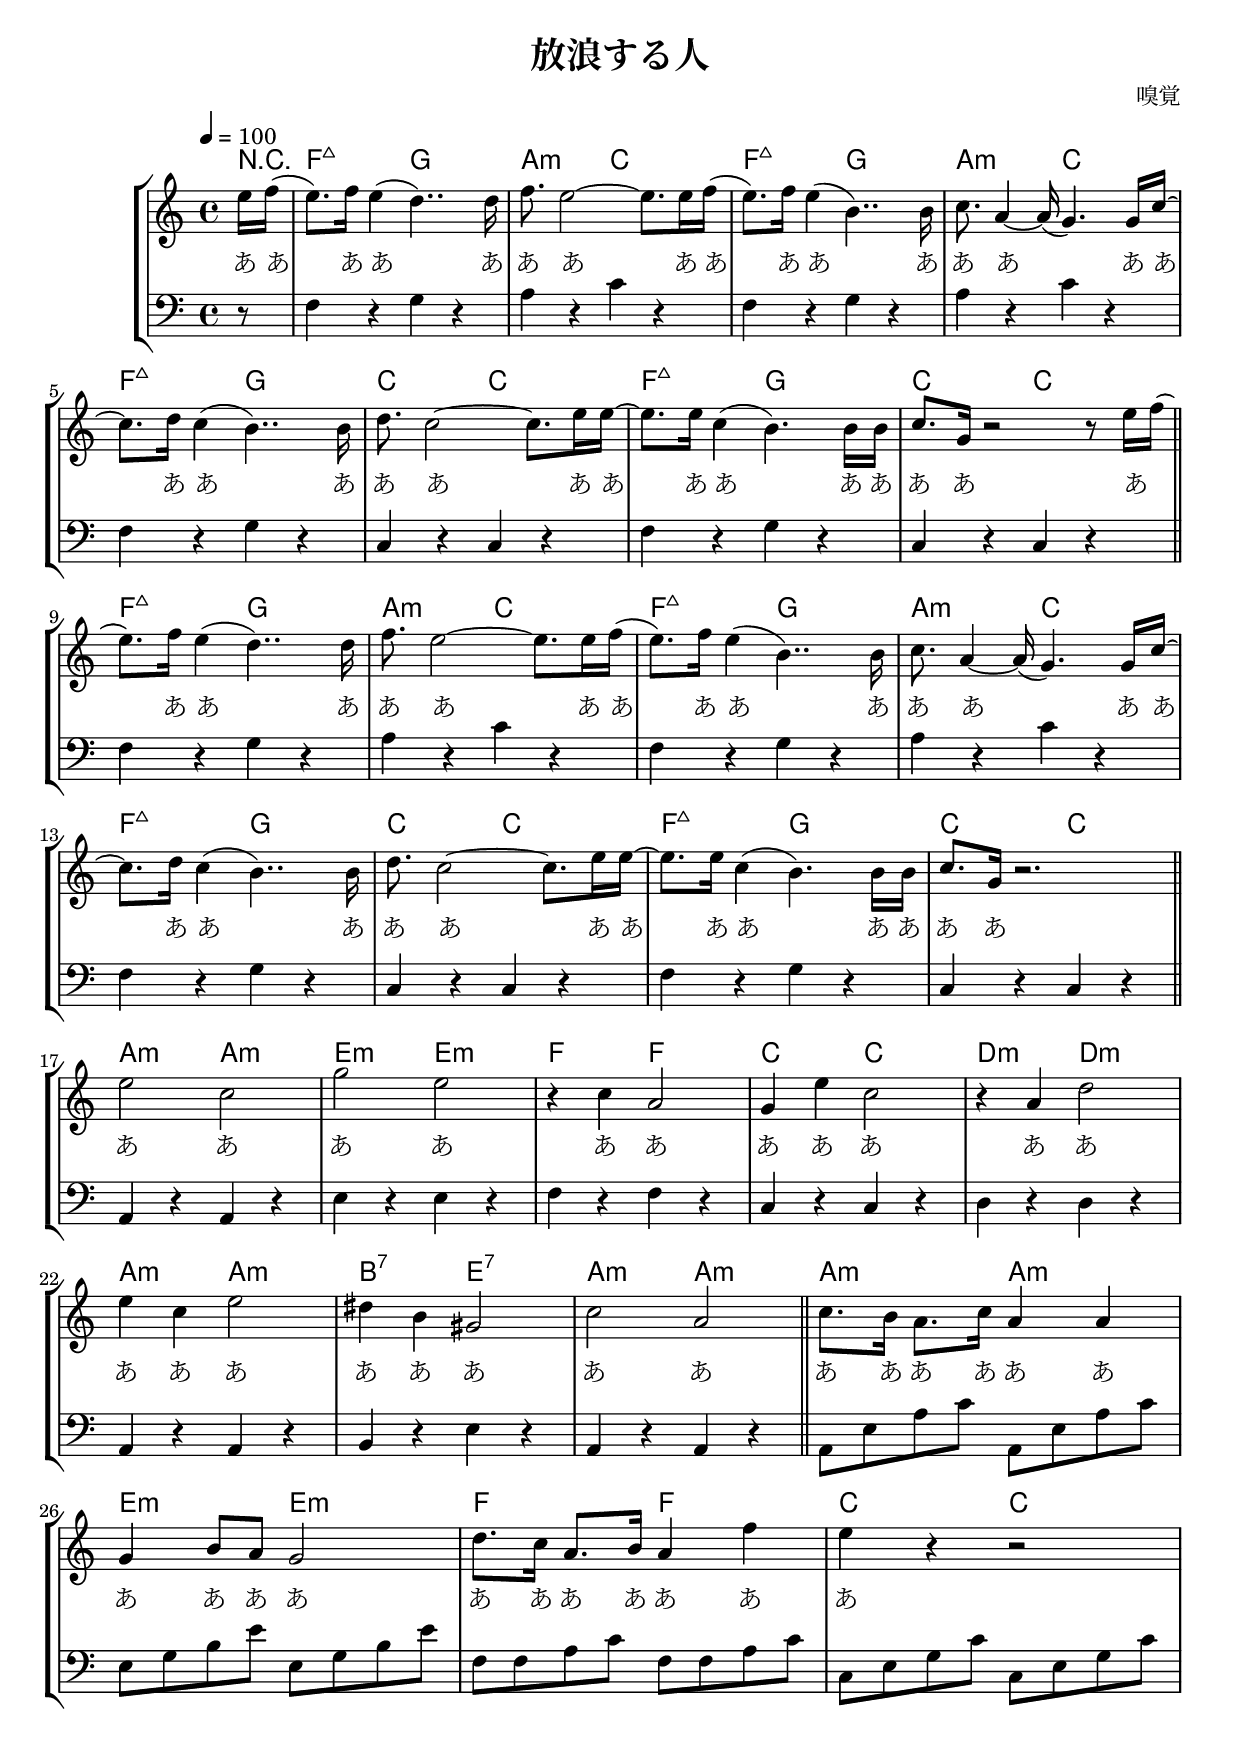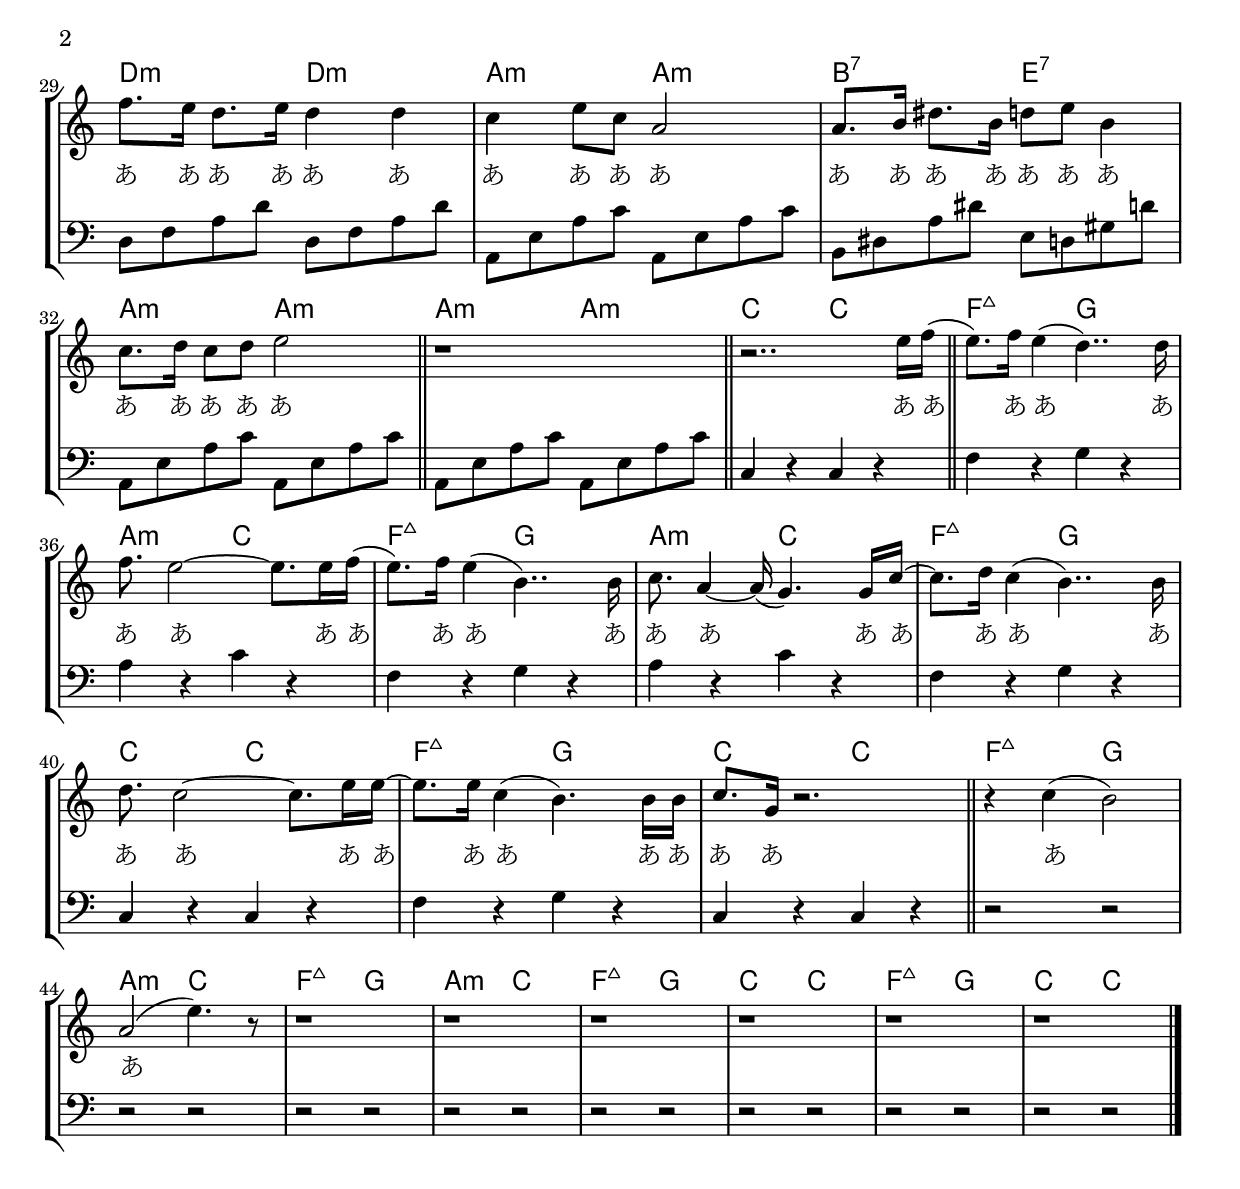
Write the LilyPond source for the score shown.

\version "2.12.1"

\header {
	title = \markup {放浪する人}
	composer = \markup \center-column {嗅覚}
}

harmony = \chordmode {
		r8f2:maj7 g a:m c f:maj7 g a:m c f:maj7 g c c f:maj7 g c c 

	f:maj7 g a:m c f:maj7 g a:m c f:maj7 g c c f:maj7 g c c 

	a:m a:m e:m e:m f f c c d:m d:m a:m a:m b:7 e:7 a:m a:m 

	a:m a:m e:m e:m f f c c d:m d:m a:m a:m b:7 e:7 a:m a:m 

	a:m a:m 

	c c 

	f:maj7 g a:m c f:maj7 g a:m c f:maj7 g c c f:maj7 g c c 

	f:maj7 g a:m c f:maj7 g a:m c f:maj7 g c c f:maj7 g c c 
}

melody = {
	\set Staff.midiInstrument = #"Whistle"
	\partial 8*1
		\key c \major
	\tempo 4 = 100
e''16  f''16 
	(e''8.)  f''16  e''4  (d''4..)  d''16 
	f''8.  e''2~e''8.  e''16  f''16 
	(e''8.)  f''16  e''4  (b'4..)  b'16 
	c''8.  a'4~a'16  (g'4.)  g'16  c''16~ 
	c''8.  d''16  c''4  (b'4..)  b'16 
	d''8.  c''2~c''8.  e''16  e''16~ 
	e''8.  e''16  c''4  (b'4.)  b'16  b'16 
	c''8.  g'16  	r2~r8 	\set Staff.midiInstrument = #"Whistle"
	e''16  f''16 
	(e''8.)  f''16  e''4  (d''4..)  d''16 
	f''8.  e''2~e''8.  e''16  f''16 
	(e''8.)  f''16  e''4  (b'4..)  b'16 
	c''8.  a'4~a'16  (g'4.)  g'16  c''16~ 
	c''8.  d''16  c''4  (b'4..)  b'16 
	d''8.  c''2~c''8.  e''16  e''16~ 
	e''8.  e''16  c''4  (b'4.)  b'16  b'16 
	c''8.  g'16  	r2. 	\set Staff.midiInstrument = #"Flute"
	 e''2  c''2 
	g''2  e''2 
	r4  c''4  a'2 
	g'4  e''4  c''2 
	r4  a'4  d''2 
	e''4  c''4  e''2 
	dis''4  b'4  gis'2 
	c''2  a'2
	\set Staff.midiInstrument = #"Flute"
	 c''8.  b'16  a'8.  c''16  a'4  a'4 
	g'4  b'8  a'8  g'2 
	d''8.  c''16  a'8.  b'16  a'4  f''4 
	e''4  r4  r2 
	f''8.  e''16  d''8.  e''16  d''4  d''4 
	c''4  e''8  c''8  a'2 
	a'8.  b'16  dis''8.  b'16  d''8  e''8  b'4 
	c''8.  d''16  c''8  d''8  e''2
	r1   
	r2.. 
	\set Staff.midiInstrument = #"Whistle"
	e''16  f''16 
	(e''8.)  f''16  e''4  (d''4..)  d''16 
	f''8.  e''2~e''8.  e''16  f''16 
	(e''8.)  f''16  e''4  (b'4..)  b'16 
	c''8.  a'4~a'16  (g'4.)  g'16  c''16~ 
	c''8.  d''16  c''4  (b'4..)  b'16 
	d''8.  c''2~c''8.  e''16  e''16~ 
	e''8.  e''16  c''4  (b'4.)  b'16  b'16 
	c''8.  g'16  	r2. 	\set Staff.midiInstrument = #"Whistle"
	r4 c''4  (b'2) 
	a'2  (e''4.)  	r8 r1 r1 r1 r1 r1 r1 	\bar "|."
}

words = \lyricmode {
	あ  あ  あ  あ  あ  あ  あ  あ  あ  あ  あ  あ  あ  あ  あ  あ  あ  あ  あ  あ  あ  あ  あ  あ  あ  あ  あ  あ  あ  
	あ  あ  あ  あ  あ  あ  あ  あ  あ  あ  あ  あ  あ  あ  あ  あ  あ  あ  あ  あ  あ  あ  あ  あ  あ  あ  あ  あ  あ  
	あ  あ  あ  あ  あ  あ  あ  あ  あ  あ  あ  あ  あ  あ  あ  あ  あ  あ  あ  
	あ  あ  あ  あ  あ  あ  あ  あ  あ  あ  あ  あ  あ  あ  あ  あ  あ  あ  あ  あ  あ  あ  あ  あ  あ  あ  あ  あ  あ  あ  あ  あ  あ  あ  あ  あ  あ  あ  あ  
	
	
	あ  あ  あ  あ  あ  あ  あ  あ  あ  あ  あ  あ  あ  あ  あ  あ  あ  あ  あ  あ  あ  あ  あ  あ  あ  あ  あ  あ  あ  
	あ  あ  
}

tempochange = {
	\tempo 4 = 100
	r1 | r1 | r1 | r1 | r1 | r1 | r1 | r1 \bar "||"
	\tempo 4 = 100
	r1 | r1 | r1 | r1 | r1 | r1 | r1 | r1 \bar "||"
	\tempo 4 = 100
	r1 | r1 | r1 | r1 | r1 | r1 | r1 | r1 \bar "||"
	\tempo 4 = 100
	r1 | r1 | r1 | r1 | r1 | r1 | r1 | r1 \bar "||"
	\tempo 4 = 100
	r1 \bar "||"
	\tempo 4 = 100
	r1 \bar "||"
	\tempo 4 = 100
	r1 | r1 | r1 | r1 | r1 | r1 | r1 | r1 \bar "||"
	\tempo 4 = 100
	r1 | r1 | r1 | r1 | r1 | r1 | r1 | r1 \bar "|."
}

mainacc = {
	\clef bass
	\set Staff.midiInstrument = #"Celesta"
	\key c \major
	\tempo 4 = 100
	\partial 8*1
	r8	f4 r4
	g4 r4
	a4 r4
	c'4 r4
	f4 r4
	g4 r4
	a4 r4
	c'4 r4
	f4 r4
	g4 r4
	c4 r4
	c4 r4
	f4 r4
	g4 r4
	c4 r4
	c4 r4
	\bar "||"

	\set Staff.midiInstrument = #"Celesta"
	f4 r4
	g4 r4
	a4 r4
	c'4 r4
	f4 r4
	g4 r4
	a4 r4
	c'4 r4
	f4 r4
	g4 r4
	c4 r4
	c4 r4
	f4 r4
	g4 r4
	c4 r4
	c4 r4
	\bar "||"

	\set Staff.midiInstrument = #"Vibraphone"
	a,4 r4
	a,4 r4
	e4 r4
	e4 r4
	f4 r4
	f4 r4
	c4 r4
	c4 r4
	d4 r4
	d4 r4
	a,4 r4
	a,4 r4
	b,4 r4
	e4 r4
	a,4 r4
	a,4 r4
	\bar "||"

	\set Staff.midiInstrument = #"Vibraphone"
	a,8 e8 a8 c'8
	a,8 e8 a8 c'8
	e8 g8 b8 e'8
	e8 g8 b8 e'8
	f8 f8 a8 c'8
	f8 f8 a8 c'8
	c8 e8 g8 c'8
	c8 e8 g8 c'8
	d8 f8 a8 d'8
	d8 f8 a8 d'8
	a,8 e8 a8 c'8
	a,8 e8 a8 c'8
	b,8 dis8 a8 dis'8
	e8 d8 gis8 d'8
	a,8 e8 a8 c'8
	a,8 e8 a8 c'8
	\bar "||"

	\set Staff.midiInstrument = #"Vibraphone"
	a,8 e8 a8 c'8
	a,8 e8 a8 c'8
	\bar "||"

	\set Staff.midiInstrument = #"Vibraphone"
	c4 r4
	c4 r4
	\bar "||"

	\set Staff.midiInstrument = #"Vibraphone"
	f4 r4
	g4 r4
	a4 r4
	c'4 r4
	f4 r4
	g4 r4
	a4 r4
	c'4 r4
	f4 r4
	g4 r4
	c4 r4
	c4 r4
	f4 r4
	g4 r4
	c4 r4
	c4 r4
	\bar "||"

	\set Staff.midiInstrument = #"Acoustic grand"
	r2
	r2
	r2
	r2
	r2
	r2
	r2
	r2
	r2
	r2
	r2
	r2
	r2
	r2
	r2
	r2
	\bar "|."
}

subacc = {
	\clef bass
	\set Staff.midiInstrument = #"Acoustic grand"
	\key c \major
	\tempo 4 = 100
	\partial 8*1
	r8	r2
	r2
	r2
	r2
	r2
	r2
	r2
	r2
	r2
	r2
	r2
	r2
	r2
	r2
	r2
	r2
	\bar "||"

	\set Staff.midiInstrument = #"String Ensemble 2"
	<f e' a' c''>2
	<g d' g' b'>2
	<a c' e' c''>2
	<c' g' c'' e''>2
	<f e' a' c''>2
	<g d' g' b'>2
	<a c' e' c''>2
	<c' c' e' g'>2
	<f a e' a'>2
	<g b d' g'>2
	<c c' e' g'>2
	<c c' e' g'>2
	<f c' e' a'>2
	<g b d' g'>2
	<c g e' e'>2
	<c g e' g'>2
	\bar "||"

	\set Staff.midiInstrument = #"FX 6 (goblins)"
	<a, e a c'>2
	<a, e a c'>2
	<e g b e'>2
	<e g b e'>2
	<f f a c'>2
	<f f a c'>2
	<c e g c'>2
	<c e g c'>2
	<d f a d'>2
	<d f a d'>2
	<a, e a c'>2
	<a, e a c'>2
	<b, dis a dis'>2
	<e d gis d'>2
	<a, e a c'>2
	<a, e a c'>2
	\bar "||"

	\set Staff.midiInstrument = #"String Ensemble 2"
	<a, e a c'>2
	<a, e a c'>2
	<e g b e'>2
	<e g b e'>2
	<f f a c'>2
	<f f a c'>2
	<c e g c'>2
	<c e g c'>2
	<d f a d'>2
	<d f a d'>2
	<a, e a c'>2
	<a, e a c'>2
	<b, dis a dis'>2
	<e d gis d'>2
	<a, e a c'>2
	<a, e a c'>2
	\bar "||"

	\set Staff.midiInstrument = #"Acoustic grand"
	r2
	r2
	\bar "||"

	\set Staff.midiInstrument = #"Acoustic grand"
	r2
	r2
	\bar "||"

	\set Staff.midiInstrument = #"String Ensemble 2"
	<f e' a' c''>2
	<g d' g' b'>2
	<a c' e' c''>2
	<c' g' c'' e''>2
	<f e' a' c''>2
	<g d' g' b'>2
	<a c' e' c''>2
	<c' c' e' g'>2
	<f a e' a'>2
	<g b d' g'>2
	<c c' e' g'>2
	<c c' e' g'>2
	<f c' e' a'>2
	<g b d' g'>2
	<c g e' e'>2
	<c g e' g'>2
	\bar "||"

	\set Staff.midiInstrument = #"Acoustic grand"
	r2
	r2
	r2
	r2
	r2
	r2
	r2
	r2
	r2
	r2
	r2
	r2
	r2
	r2
	r2
	r2
	\bar "|."
}

percA = {
	\drummode {
	\partial 8*1
	r8	r1 |r1 |r1 |r1 |r1 |r1 |r1 |r1 \bar "||"
	r1 |r1 |r1 |r1 |r1 |r1 |r1 |r1 \bar "||"
	r1 |r1 |r1 |r1 |r1 |r1 |r1 |r1 \bar "||"
	r1 |r1 |r1 |r1 |r1 |r1 |r1 |r1 \bar "||"
	r1 \bar "||"
	r1 \bar "||"
	r1 |r1 |r1 |r1 |r1 |r1 |r1 |r1 \bar "||"
	r1 |r1 |r1 |r1 |r1 |r1 |r1 |r1 \bar "|."
	}
}

percB = {
	\drummode {
	\partial 8*1
	r8	r1 |r1 |r1 |r1 |r1 |r1 |r1 |r1 \bar "||"
	r1 |r1 |r1 |r1 |r1 |r1 |r1 |r1 \bar "||"
	r1 |r1 |r1 |r1 |r1 |r1 |r1 |r1 \bar "||"
	r1 |r1 |r1 |r1 |r1 |r1 |r1 |r1 \bar "||"
	r1 \bar "||"
	r1 \bar "||"
	r1 |r1 |r1 |r1 |r1 |r1 |r1 |r1 \bar "||"
	r1 |r1 |r1 |r1 |r1 |r1 |r1 |r1 \bar "|."
	}
}

percC = {
	\drummode {
	\partial 8*1
	r8	r1 |r1 |r1 |r1 |r1 |r1 |r1 |r1 \bar "||"
	r1 |r1 |r1 |r1 |r1 |r1 |r1 |r1 \bar "||"
	r1 |r1 |r1 |r1 |r1 |r1 |r1 |r1 \bar "||"
	r1 |r1 |r1 |r1 |r1 |r1 |r1 |r1 \bar "||"
	r1 \bar "||"
	r1 \bar "||"
	r1 |r1 |r1 |r1 |r1 |r1 |r1 |r1 \bar "||"
	r1 |r1 |r1 |r1 |r1 |r1 |r1 |r1 \bar "|."
	}
}

percD = {
	\drummode {
	\partial 8*1
	r8	r1 |r1 |r1 |r1 |r1 |r1 |r1 |r1 \bar "||"
	r1 |r1 |r1 |r1 |r1 |r1 |r1 |r1 \bar "||"
	r1 |r1 |r1 |r1 |r1 |r1 |r1 |r1 \bar "||"
	r1 |r1 |r1 |r1 |r1 |r1 |r1 |r1 \bar "||"
	r1 \bar "||"
	r1 \bar "||"
	r1 |r1 |r1 |r1 |r1 |r1 |r1 |r1 \bar "||"
	r1 |r1 |r1 |r1 |r1 |r1 |r1 |r1 \bar "|."
	}
}

percE = {
	\drummode {
	\partial 8*1
	r8	r1 |r1 |r1 |r1 |r1 |r1 |r1 |r1 \bar "||"
	r1 |r1 |r1 |r1 |r1 |r1 |r1 |r1 \bar "||"
	r1 |r1 |r1 |r1 |r1 |r1 |r1 |r1 \bar "||"
	r1 |r1 |r1 |r1 |r1 |r1 |r1 |r1 \bar "||"
	r1 \bar "||"
	r1 \bar "||"
	r1 |r1 |r1 |r1 |r1 |r1 |r1 |r1 \bar "||"
	r1 |r1 |r1 |r1 |r1 |r1 |r1 |r1 \bar "|."
	}
}

\score {
	<<
		\new StaffGroup <<
			\new ChordNames {\harmony}
			\new Voice = "melody" {\melody}
			\new Lyrics \lyricsto "melody" \words
			\new Staff = "mainacc" {\mainacc}
		>>
	>>
	\layout { }
}
